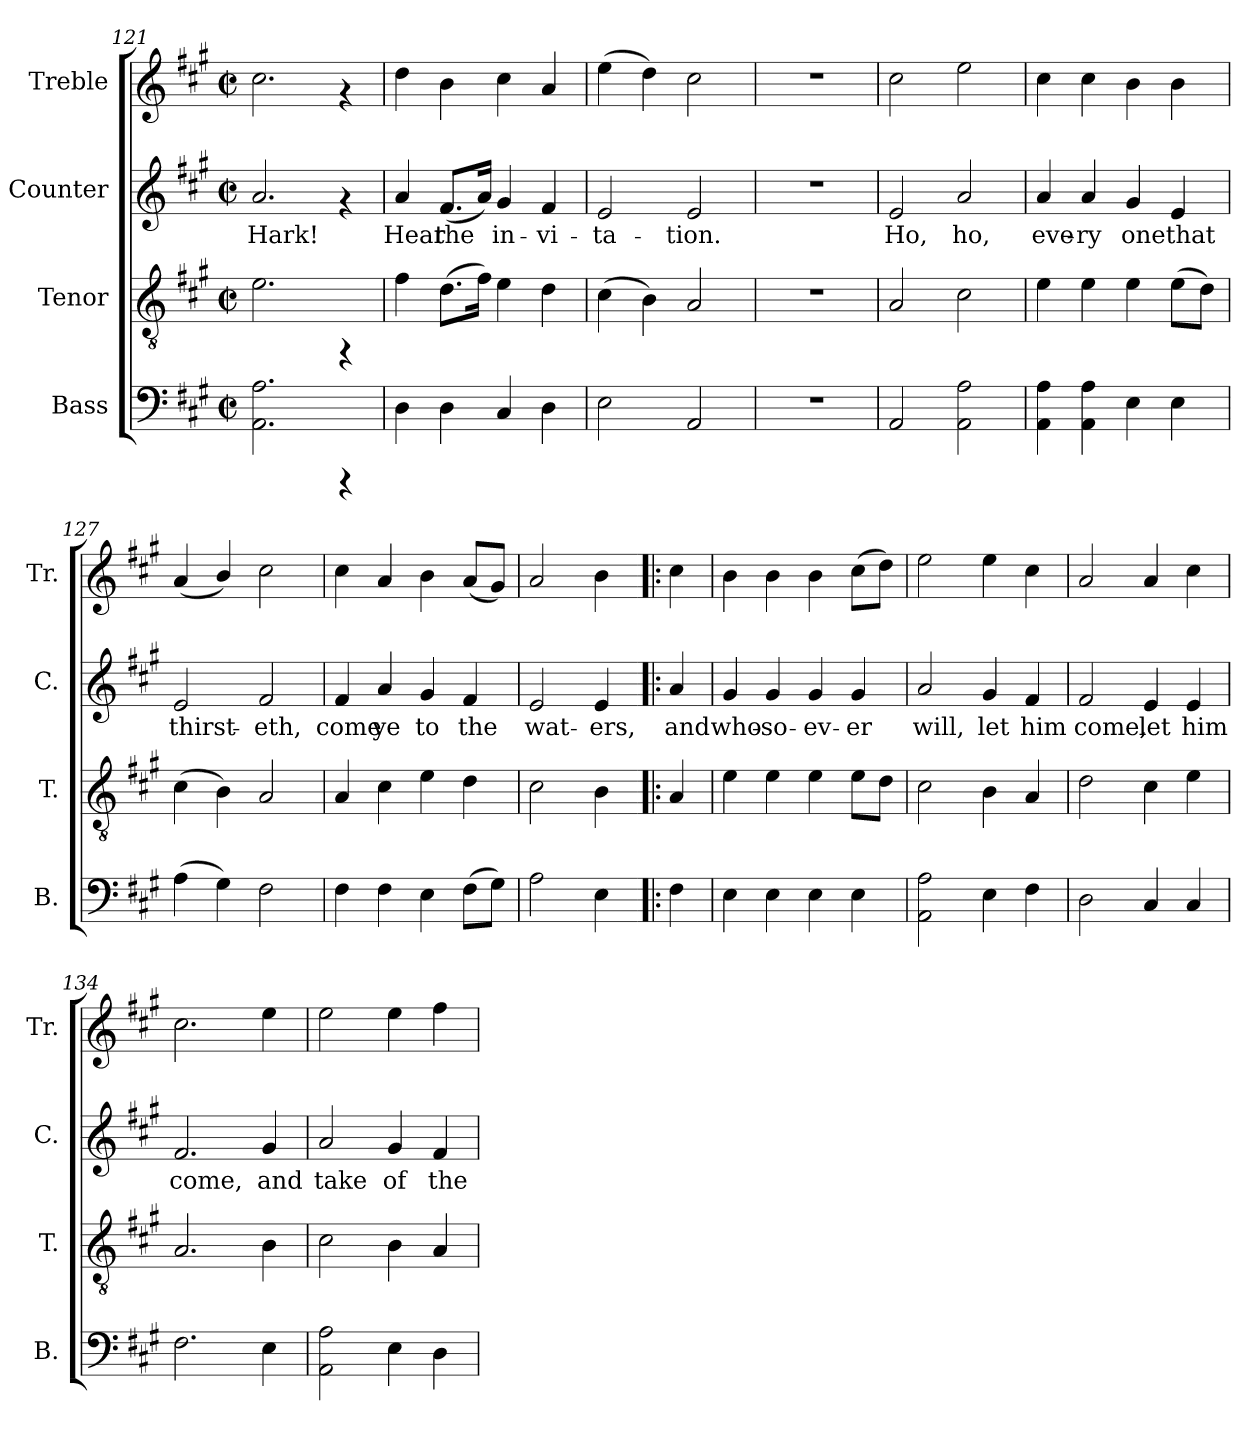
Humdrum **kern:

**kern	**text	**kern	**text	**kern	**text	**kern	**text
*part4	*part4	*part3	*part3	*part2	*part2	*part1	*part1
*staff4	*staff4	*staff3	*staff3	*staff2	*staff2	*staff1	*staff1
*I"Bass	*	*I"Tenor	*	*I"Counter	*	*I"Treble	*
*I'B.	*	*I'T.	*	*I'C.	*	*I'Tr.	*
*clefF4	*	*clefGv2	*	*clefG2	*	*clefG2	*
*k[f#c#g#]	*	*k[f#c#g#]	*	*k[f#c#g#]	*	*k[f#c#g#]	*
*A:	*	*A:	*	*A:	*	*A:	*
*M2/2	*	*M2/2	*	*M2/2	*	*M2/2	*
*met(c|)	*	*met(c|)	*	*met(c|)	*	*met(c|)	*
=121	=121	=121	=121	=121	=121	=121	=121
!	!LO:LY:b:cj	!	!LO:LY:b:cj	!	!LO:LY:b:cj	!	!LO:LY:b:cj
2.A\ 2.AA\	.	2.e\	.	2.a/	Hark!	2.cc#\	.
4rCCC	.	4rFF	.	4rf	.	4rf	.
!!LO:PB:g=z
=122	=122	=122	=122	=122	=122	=122	=122
!	!LO:LY:b:cj	!	!LO:LY:b:cj	!	!LO:LY:b:cj	!	!LO:LY:b:cj
4D\	.	4f#\	.	4a/	Hear	4dd\	.
!	!LO:LY:b:cj	!	!LO:LY:b:cj	!	!LO:LY:b:cj	!	!LO:LY:b:cj
4D\	.	(>8.d\L	.	(<8.f#/L	the	4b\	.
!	!	!	!LO:LY:b:cj	!	!LO:LY:b:cj	!	!
.	.	16f#\J)	.	16a/J)	.	.	.
!	!LO:LY:b:cj	!	!LO:LY:b:cj	!	!LO:LY:b:cj	!	!LO:LY:b:cj
4C#/	.	4e\	.	4g#/	in-	4cc#\	.
!	!LO:LY:b:cj	!	!LO:LY:b:cj	!	!LO:LY:b:cj	!	!LO:LY:b:cj
4D\	.	4d\	.	4f#/	-vi-	4a/	.
=123	=123	=123	=123	=123	=123	=123	=123
!	!LO:LY:b:cj	!	!LO:LY:b:cj	!	!LO:LY:b:cj	!	!LO:LY:b:cj
2E\	.	(>4c#\	.	2e/	-ta-	(>4ee\	.
!	!	!	!LO:LY:b:cj	!	!	!	!LO:LY:b:cj
.	.	4B\)	.	.	.	4dd\)	.
!	!LO:LY:b:cj	!	!LO:LY:b:cj	!	!LO:LY:b:cj	!	!LO:LY:b:cj
2AA/	.	2A/	.	2e/	-tion.	2cc#\	.
=124	=124	=124	=124	=124	=124	=124	=124
1r	.	1r	.	1r	.	1r	.
=125	=125	=125	=125	=125	=125	=125	=125
!	!LO:LY:b:cj	!	!LO:LY:b:cj	!	!LO:LY:b:cj	!	!LO:LY:b:cj
2AA/	.	2A/	.	2e/	Ho,	2cc#\	.
!	!LO:LY:b:cj	!	!LO:LY:b:cj	!	!LO:LY:b:cj	!	!LO:LY:b:cj
2A\ 2AA\	.	2c#\	.	2a/	ho,	2ee\	.
=126	=126	=126	=126	=126	=126	=126	=126
!	!LO:LY:b:cj	!	!LO:LY:b:cj	!	!LO:LY:b:cj	!	!LO:LY:b:cj
4A\ 4AA\	.	4e\	.	4a/	eve-	4cc#\	.
!	!LO:LY:b:cj	!	!LO:LY:b:cj	!	!LO:LY:b:cj	!	!LO:LY:b:cj
4A\ 4AA\	.	4e\	.	4a/	-ry	4cc#\	.
!	!LO:LY:b:cj	!	!LO:LY:b:cj	!	!LO:LY:b:cj	!	!LO:LY:b:cj
4E\	.	4e\	.	4g#/	one	4b\	.
!	!LO:LY:b:cj	!	!LO:LY:b:cj	!	!LO:LY:b:cj	!	!LO:LY:b:cj
4E\	.	(>8e\L	.	4e/	that	4b\	.
!	!	!	!LO:LY:b:cj	!	!	!	!
.	.	8d\J)	.	.	.	.	.
=127	=127	=127	=127	=127	=127	=127	=127
!	!LO:LY:b:cj	!	!LO:LY:b:cj	!	!LO:LY:b:cj	!	!LO:LY:b:cj
(>4A\	.	(>4c#\	.	2e/	thirst-	(<4a/	.
!	!LO:LY:b:cj	!	!LO:LY:b:cj	!	!	!	!LO:LY:b:cj
4G#\)	.	4B\)	.	.	.	4b/)	.
!	!LO:LY:b:cj	!	!LO:LY:b:cj	!	!LO:LY:b:cj	!	!LO:LY:b:cj
2F#\	.	2A/	.	2f#/	-eth,	2cc#\	.
=128	=128	=128	=128	=128	=128	=128	=128
!	!LO:LY:b:cj	!	!LO:LY:b:cj	!	!LO:LY:b:cj	!	!LO:LY:b:cj
4F#\	.	4A/	.	4f#/	come	4cc#\	.
!	!LO:LY:b:cj	!	!LO:LY:b:cj	!	!LO:LY:b:cj	!	!LO:LY:b:cj
4F#\	.	4c#\	.	4a/	ye	4a/	.
!	!LO:LY:b:cj	!	!LO:LY:b:cj	!	!LO:LY:b:cj	!	!LO:LY:b:cj
4E\	.	4e\	.	4g#/	to	4b\	.
!	!LO:LY:b:cj	!	!LO:LY:b:cj	!	!LO:LY:b:cj	!	!LO:LY:b:cj
(>8F#\L	.	4d\	.	4f#/	the	(<8a/L	.
!	!LO:LY:b:cj	!	!	!	!	!	!LO:LY:b:cj
8G#\J)	.	.	.	.	.	8g#/J)	.
!!LO:LB:g=z
=129	=129	=129	=129	=129	=129	=129	=129
!	!LO:LY:b:cj	!	!LO:LY:b:cj	!	!LO:LY:b:cj	!	!LO:LY:b:cj
2A\	.	2c#\	.	2e/	wat-	2a/	.
!	!LO:LY:b:cj	!	!LO:LY:b:cj	!	!LO:LY:b:cj	!	!LO:LY:b:cj
4E\	.	4B\	.	4e/	-ers,	4b\	.
=130!|:	=130!|:	=130!|:	=130!|:	=130!|:	=130!|:	=130!|:	=130!|:
!	!LO:LY:b:cj	!	!LO:LY:b:cj	!	!LO:LY:b:cj	!	!LO:LY:b:cj
4F#\	.	4A/	.	4a/	and	4cc#\	.
=131	=131	=131	=131	=131	=131	=131	=131
!	!LO:LY:b:cj	!	!LO:LY:b:cj	!	!LO:LY:b:cj	!	!LO:LY:b:cj
4E\	.	4e\	.	4g#/	who-	4b\	.
!	!LO:LY:b:cj	!	!LO:LY:b:cj	!	!LO:LY:b:cj	!	!LO:LY:b:cj
4E\	.	4e\	.	4g#/	-so-	4b\	.
!	!LO:LY:b:cj	!	!LO:LY:b:cj	!	!LO:LY:b:cj	!	!LO:LY:b:cj
4E\	.	4e\	.	4g#/	-ev-	4b\	.
!	!LO:LY:b:cj	!	!LO:LY:b:cj	!	!LO:LY:b:cj	!	!LO:LY:b:cj
4E\	.	8e\L	.	4g#/	-er	(>8cc#\L	.
!	!	!	!LO:LY:b:cj	!	!	!	!LO:LY:b:cj
.	.	8d\J	.	.	.	8dd>\J)	.
=132	=132	=132	=132	=132	=132	=132	=132
!	!LO:LY:b:cj	!	!LO:LY:b:cj	!	!LO:LY:b:cj	!	!LO:LY:b:cj
2A\ 2AA\	.	2c#\	.	2a/	will,	2ee\	.
!	!LO:LY:b:cj	!	!LO:LY:b:cj	!	!LO:LY:b:cj	!	!LO:LY:b:cj
4E\	.	4B\	.	4g#/	let	4ee\	.
!	!LO:LY:b:cj	!	!LO:LY:b:cj	!	!LO:LY:b:cj	!	!LO:LY:b:cj
4F#\	.	4A/	.	4f#/	him	4cc#\	.
=133	=133	=133	=133	=133	=133	=133	=133
!	!LO:LY:b:cj	!	!LO:LY:b:cj	!	!LO:LY:b:cj	!	!LO:LY:b:cj
2D\	.	2d\	.	2f#/	come,	2a/	.
!	!LO:LY:b:cj	!	!LO:LY:b:cj	!	!LO:LY:b:cj	!	!LO:LY:b:cj
4C#/	.	4c#\	.	4e/	let	4a/	.
!	!LO:LY:b:cj	!	!LO:LY:b:cj	!	!LO:LY:b:cj	!	!LO:LY:b:cj
4C#/	.	4e\	.	4e/	him	4cc#\	.
=134	=134	=134	=134	=134	=134	=134	=134
!	!LO:LY:b:cj	!	!LO:LY:b:cj	!	!LO:LY:b:cj	!	!LO:LY:b:cj
2.F#\	.	2.A/	.	2.f#/	come,	2.cc#\	.
!	!LO:LY:b:cj	!	!LO:LY:b:cj	!	!LO:LY:b:cj	!	!LO:LY:b:cj
4E\	.	4B\	.	4g#/	and	4ee\	.
!!LO:LB:g=z
=135	=135	=135	=135	=135	=135	=135	=135
!	!LO:LY:b:cj	!	!LO:LY:b:cj	!	!LO:LY:b:cj	!	!LO:LY:b:cj
2A\ 2AA\	.	2c#\	.	2a/	take	2ee\	.
!	!LO:LY:b:cj	!	!LO:LY:b:cj	!	!LO:LY:b:cj	!	!LO:LY:b:cj
4E\	.	4B\	.	4g#/	of	4ee\	.
!	!LO:LY:b:cj	!	!LO:LY:b:cj	!	!LO:LY:b:cj	!	!LO:LY:b:cj
4D\	.	4A/	.	4f#/	the	4ff#\	.
=	=	=	=	=	=	=	=
*-	*-	*-	*-	*-	*-	*-	*-
